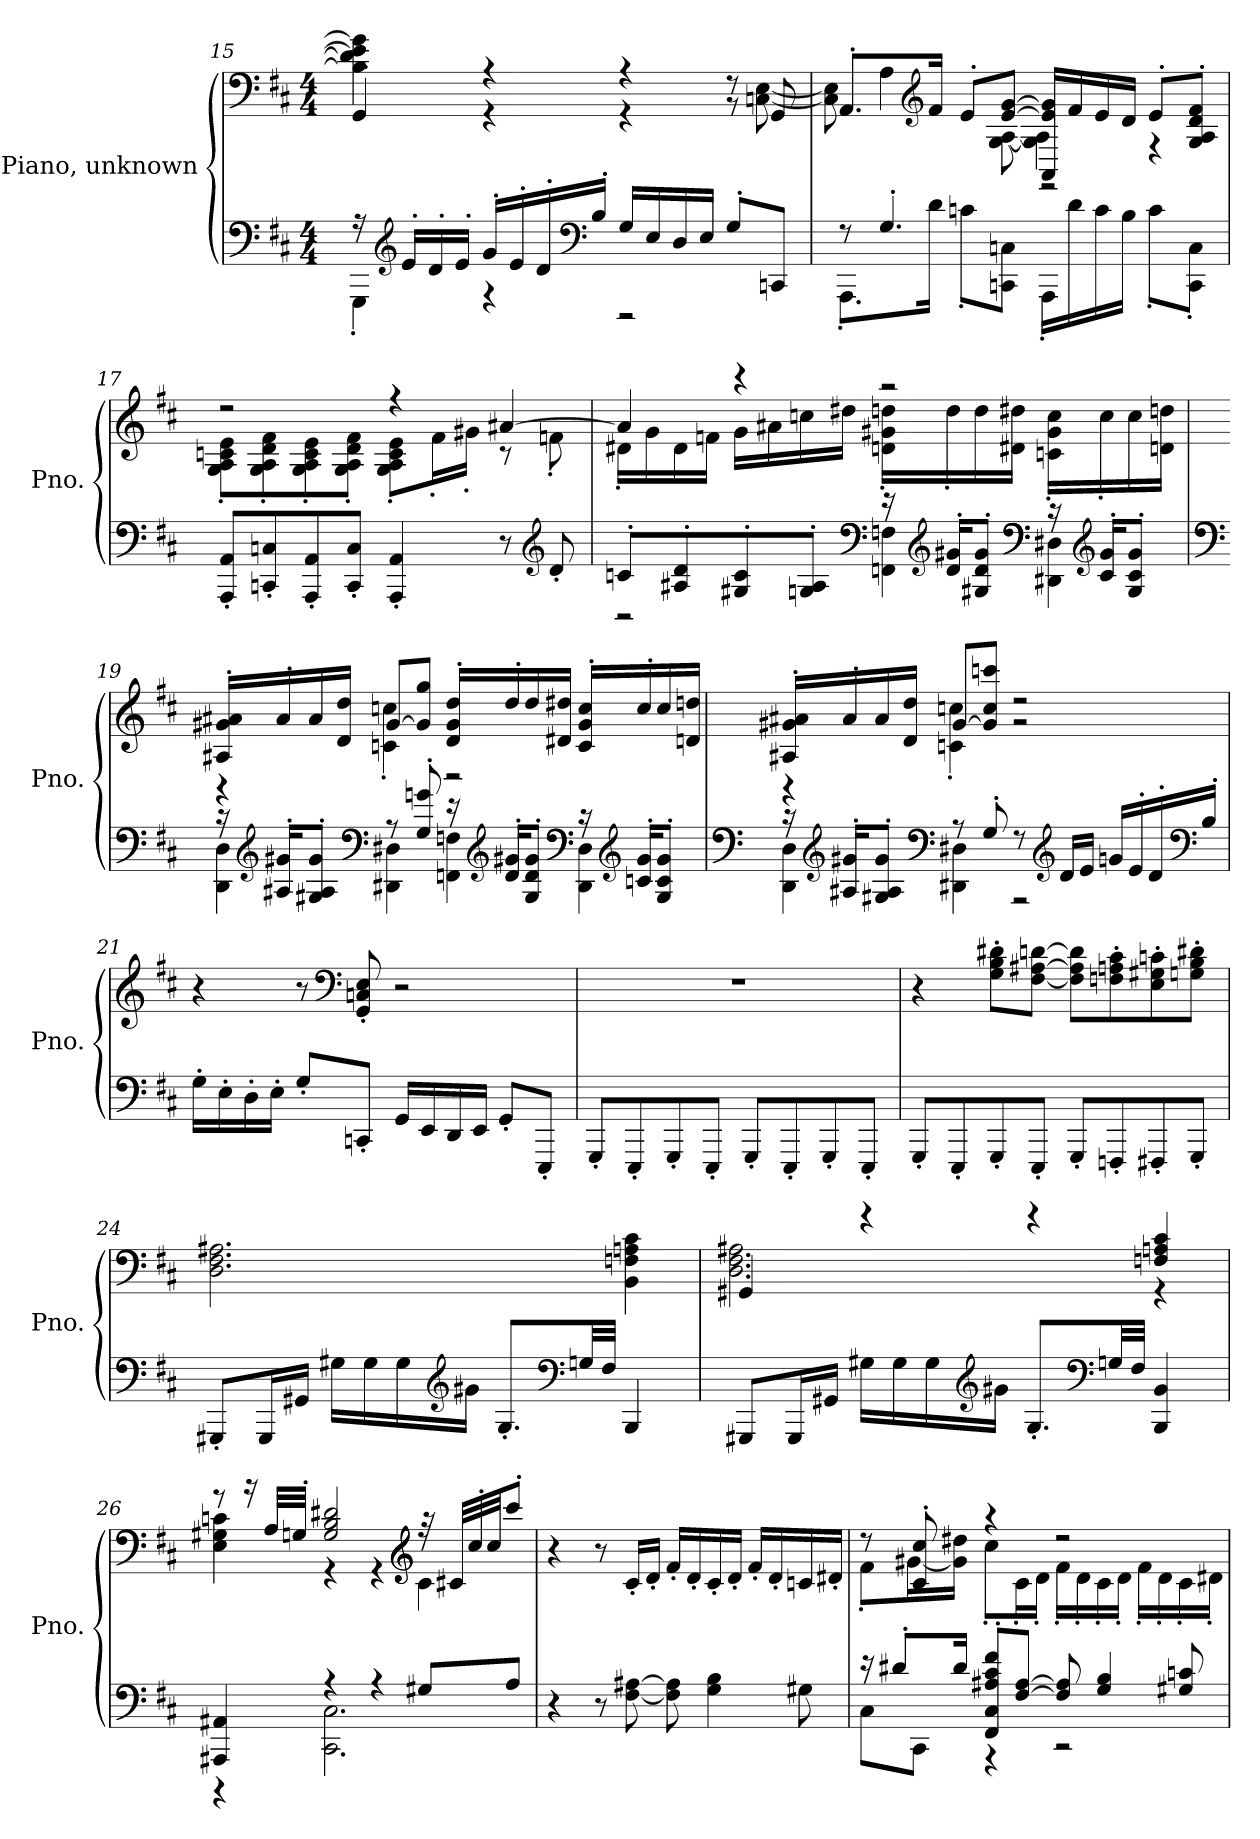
**kern	**kern
*part1	*part1
*staff2	*staff1
*I"Piano, unknown	*
*I'Pno.	*
!!LO:LB:g=z
*clefF4	*clefF4
*k[f#c#]	*k[f#c#]
*M4/4	*M4/4
=15	=15
*^	*^
16r	4GGG'\	4GG'/	4B\] 4d\] 4e\] 4g\]
*clefG2	*	*	*
16e'/LL	.	.	.
16d'/	.	.	.
16e'/JJ	.	.	.
16g'/LL	4r	4r	4r
16e'/	.	.	.
16d'/	.	.	.
*clefF4	*	*	*
16B'/JJ	.	.	.
16G/LL	2r	4r	4r
16E/	.	.	.
16D/	.	.	.
16E/JJ	.	.	.
8G'/L	.	8r	8r
8CCn/J	.	8GG/	[8Cn\ [8E\
=16	=16	=16	=16
8r	8.AAA'\L	8.AA'/L	8C\] 8E\]
4.G'/	.	.	4A\
*	*	*clefG2	*
.	16d\Jk	16f#/Jk	.
.	8cn'\L	8e'/L	.
.	8CCn\ 8Cn\J	[8e/ [8g/J	[8G\ [8A\
2r	16AAA'\LL	16AA/ 16e/] 16g/]LL	4G\] 4A\]
.	16d\	16f#/	.
.	16c\	16e/	.
.	16B\JJ	16d/JJ	.
.	8c'\L	8e'/L	4r
.	8CC\' 8C\'J	8G/' 8A/' 8d/' 8f#/'J	.
*v	*v	*	*
!!LO:LB:g=z	!!
=17	=17	=17
8AAA/' 8AA/'L	2r	8G\' 8A\' 8cn\' 8e\'L
8CCn/' 8Cn/'	.	8G\' 8A\' 8d\' 8f#\'
8AAA/' 8AA/'	.	8G\' 8A\' 8c\' 8e\'
8CC/' 8C/'J	.	8G\' 8A\' 8d\' 8f#\'J
4AAA/' 4AA/'	4r	8G\' 8A\' 8c\' 8e\'L
.	.	16f#'\L
.	.	16g#X'\JJ
8r	[4a#X/	8r
*clefG2	*	*
8d'/	.	8fn'\
!!LO:LB:g=z	!!
=18	=18	=18
*^	*	*
8cn'/L	2r	4a#/]	16d#X'\LL
.	.	.	16g\
8A#X/' 8d/'	.	.	16d#\
.	.	.	16fn\JJ
8G#X/' 8c/'	.	4r	16g\LL
.	.	.	16a#X\
8Gn/' 8A#/'J	.	.	16ccn\
.	.	.	16dd#X\JJ
*clefF4	*	*	*
16r	4FFn\ 4Fn\	2r	16dn\' 16g#X\' 16ddn\'LL
*clefG2	*	*	*
16d/' 16g#X/'KL	.	.	16dd'\
8G#X/' 8d/' 8g#/'J	.	.	16dd\
.	.	.	16d#X\ 16dd#X\JJ
*clefF4	*	*	*
16r	4DD#X\ 4D#X\	.	16cn\' 16g#\' 16cc\'LL
*clefG2	*	*	*
16c/' 16g#/'KL	.	.	16cc'\
8G#/' 8c/' 8g#/'J	.	.	16cc\
.	.	.	16dn\ 16ddn\JJ
!!LO:LB:g=z	!!
=19	=19	=19	=19
*clefF4	*	*	*
16r	4DD\ 4D\	16A#X/' 16g#X/' 16a#X/'LL	4r
*clefG2	*	*	*
16A#X/' 16g#X/'KL	.	16a#'/	.
8G#X/' 8A#/' 8g#/'J	.	16a#/	.
.	.	16d/ 16dd/JJ	.
*clefF4	*	*	*
8r	4DD#X\ 4D#X\	[8g#/L	4cn\' 4ccn\'
8G#/' 8gn/'	.	8g#/] 8gg/J	.
16r	4FFn\ 4Fn\	16d/' 16g#/' 16dd/'LL	2r
*clefG2	*	*	*
16d/' 16g#X/'KL	.	16dd'/	.
8G#/' 8d/' 8g#/'J	.	16dd/	.
.	.	16d#X/ 16dd#X/JJ	.
*clefF4	*	*	*
16r	4DD#\ 4D#\	16c/' 16g#/' 16cc/'LL	.
*clefG2	*	*	*
16cn/' 16g#/'KL	.	16cc'/	.
8G#/' 8c/' 8g#/'J	.	16cc/	.
.	.	16dn/ 16ddn/JJ	.
!!LO:LB:g=z	!!
=20	=20	=20	=20
*clefF4	*	*	*
16r	4DD\ 4D\	16A#X/' 16g#X/' 16a#X/'LL	4r
*clefG2	*	*	*
16A#X/' 16g#X/'KL	.	16a#'/	.
8G#X/' 8A#/' 8g#/'J	.	16a#/	.
.	.	16d/ 16dd/JJ	.
*clefF4	*	*	*
8r	4DD#X\ 4D#X\	[8g#/L	4cn\' 4ccn\'
8G#'/	.	8g#/] 8cc/ 8cccn/J	.
8r	2r	2r	2r
*clefG2	*	*	*
16d/LL	.	.	.
16e/JJ	.	.	.
16gn/LL	.	.	.
16e'/	.	.	.
16d'/	.	.	.
*clefF4	*	*	*
16B'/JJ	.	.	.
*v	*v	*	*
*	*v	*v
=21	=21
16G'\LL	4r
16E'\	.
16D'\	.
16E'\JJ	.
8G'/L	8r
*	*clefF4
8CCn'/J	8GG/' 8Cn/' 8E/'
16GG/LL	2r
16EE/	.
16DD/	.
16EE/JJ	.
8GG'/L	.
8EEE'/J	.
!!LO:PB:g=z
=22	=22
8GGG'/L	1r
8EEE'/	.
8GGG'/	.
8EEE'/J	.
8GGG'/L	.
8EEE'/	.
8GGG'/	.
8EEE'/J	.
=23	=23
8GGG'/L	4r
8EEE'/	.
8GGG'/	8G\' 8B\' 8d#X\'L
8EEE'/J	[8F#\ [8A#X\ [8dn\J
8GGG'/L	8F#\] 8A#\] 8d\]L
8FFFn'/	8Fn\' 8An\' 8c#\'
8FFF#X'/	8E\' 8G#X\' 8cn\'
8GGG'/J	8Gn\' 8B\' 8d#X\'J
!!LO:LB:g=z
=24	=24
8GGG#X'/L	2.D\ 2.F#\ 2.A#X\
16GGG#/L	.
16GG#X/JJ	.
16G#X\LL	.
16G#\	.
16G#\	.
*clefG2	*
16g#X\JJ	.
8.G#'/L	.
*clefF4	*
32Gn/LL	.
32F#/JJJ	.
4BBB/	4BB\ 4Fn\ 4An\ 4c#\
=25	=25
*	*^
8GGG#X/L	4GG#X/	2.D\ 2.F#\ 2.A#X\
16GGG#/L	.	.
16GG#X/JJ	.	.
16G#X\LL	4r	.
16G#\	.	.
16G#\	.	.
*clefG2	*	*
16g#X\JJ	.	.
8.G#'/L	4r	.
*clefF4	*	*
32Gn/LL	.	.
32F#/JJJ	.	.
4BBB/ 4BB/	4Fn/ 4An/ 4c#/	4r
!!LO:LB:g=z	!!
=26	=26	=26
*^	*	*
4AAA#X/ 4AA#X/	4r	8r	4E\ 4G#X\ 4cn\
.	.	16r	.
.	.	32A/LLL	.
.	.	32Gn'/JJJ	.
4r	2.CC#\ 2.C#\	2G/ 2B/ 2d#X/	4r
4r	.	.	4r
*	*	*clefG2	*
8G#X/L	.	32r	4c\
.	.	32c#X/LLL	.
.	.	32cc#'/	.
.	.	32cc#/JJ	.
8A/J	.	8ccc#'/J	.
*v	*v	*	*
*	*v	*v
=27	=27
4r	4r
8r	8r
[8F#\ [8A#X\	16c#'/LL
.	16d'/JJ
8F#\] 8A#\]	16f#'/LL
.	16d'/
4G\ 4B\	16c#'/
.	16d'/JJ
.	16f#'/LL
.	16d'/
8G#X\	16cn/
.	16d#X'/JJ
!!LO:LB:g=z
=28	=28
*^	*^
16r	8C#\L	8r	8f#'\L
8d#X'/L	.	.	.
.	8CC#\J	8c#/' 8cc#/'	[16g#X\L
16d#/Jk	.	.	16g#\] 16dd#X\JJ
8FF#/' 8C#/' 8A#X/' 8c#/' 8f#/'L	4r	4r	8cc#'\L
[8F#/ [8A#/J	.	.	16c#'\L
.	.	.	16d'\JJ
8F#/] 8A#/]	2r	2r	16f#'\LL
.	.	.	16d'\
4G/ 4B/	.	.	16c#'\
.	.	.	16d'\JJ
.	.	.	16f#'\LL
.	.	.	16d'\
8G#X/ 8cn/	.	.	16c#'\
.	.	.	16d#X'\JJ
*v	*v	*	*
*	*v	*v
=	=
*-	*-
